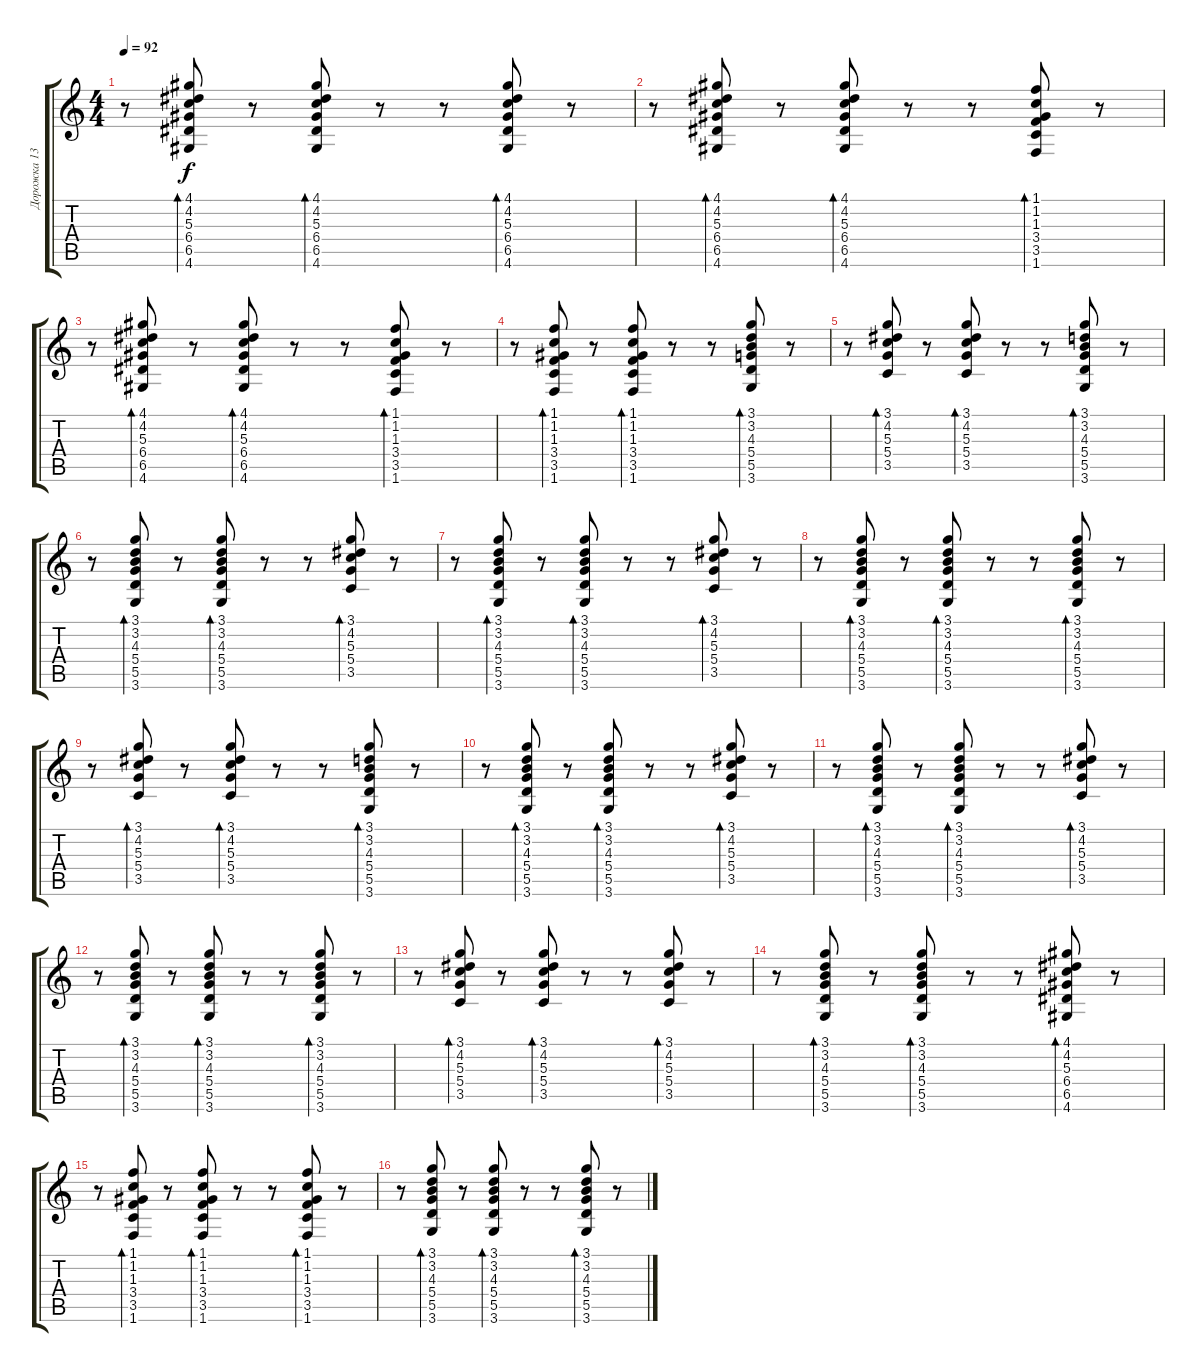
\track ("Дорожка 13" "Дорожка 13") {instrument electricguitarclean}
\staff {score tabs}
\tuning (E4 B3 G3 D3 A2 E2) {hide}
\ts (4 4)
\tempo 92
\clef g2
\ks c
r.8{dy f} (4.1 4.2 5.3 6.4 6.5 4.6).8{bd 60} r.8 (4.1 4.2 5.3 6.4 6.5 4.6).8{bd 60} r.8 r.8 (4.1 4.2 5.3 6.4 6.5 4.6).8{bd 60} r.8 |
r.8 (4.1 4.2 5.3 6.4 6.5 4.6).8{bd 60} r.8 (4.1 4.2 5.3 6.4 6.5 4.6).8{bd 60} r.8 r.8 (1.1 1.2 1.3 3.4 3.5 1.6).8{bd 60} r.8 |
r.8 (4.1 4.2 5.3 6.4 6.5 4.6).8{bd 60} r.8 (4.1 4.2 5.3 6.4 6.5 4.6).8{bd 60} r.8 r.8 (1.1 1.2 1.3 3.4 3.5 1.6).8{bd 60} r.8 |
r.8 (1.1 1.2 1.3 3.4 3.5 1.6).8{bd 60} r.8 (1.1 1.2 1.3 3.4 3.5 1.6).8{bd 60} r.8 r.8 (3.1 3.2 4.3 5.4 5.5 3.6).8{bd 60} r.8 |
r.8 (3.1 4.2 5.3 5.4 3.5).8{bd 60} r.8 (3.1 4.2 5.3 5.4 3.5).8{bd 60} r.8 r.8 (3.1 3.2 4.3 5.4 5.5 3.6).8{bd 60} r.8 |
r.8 (3.1 3.2 4.3 5.4 5.5 3.6).8{bd 60} r.8 (3.1 3.2 4.3 5.4 5.5 3.6).8{bd 60} r.8 r.8 (3.1 4.2 5.3 5.4 3.5).8{bd 60} r.8 |
r.8 (3.1 3.2 4.3 5.4 5.5 3.6).8{bd 60} r.8 (3.1 3.2 4.3 5.4 5.5 3.6).8{bd 60} r.8 r.8 (3.1 4.2 5.3 5.4 3.5).8{bd 60} r.8 |
r.8 (3.1 3.2 4.3 5.4 5.5 3.6).8{bd 60} r.8 (3.1 3.2 4.3 5.4 5.5 3.6).8{bd 60} r.8 r.8 (3.1 3.2 4.3 5.4 5.5 3.6).8{bd 60} r.8 |
r.8 (3.1 4.2 5.3 5.4 3.5).8{bd 60} r.8 (3.1 4.2 5.3 5.4 3.5).8{bd 60} r.8 r.8 (3.1 3.2 4.3 5.4 5.5 3.6).8{bd 60} r.8 |
r.8 (3.1 3.2 4.3 5.4 5.5 3.6).8{bd 60} r.8 (3.1 3.2 4.3 5.4 5.5 3.6).8{bd 60} r.8 r.8 (3.1 4.2 5.3 5.4 3.5).8{bd 60} r.8 |
r.8 (3.1 3.2 4.3 5.4 5.5 3.6).8{bd 60} r.8 (3.1 3.2 4.3 5.4 5.5 3.6).8{bd 60} r.8 r.8 (3.1 4.2 5.3 5.4 3.5).8{bd 60} r.8 |
r.8 (3.1 3.2 4.3 5.4 5.5 3.6).8{bd 60} r.8 (3.1 3.2 4.3 5.4 5.5 3.6).8{bd 60} r.8 r.8 (3.1 3.2 4.3 5.4 5.5 3.6).8{bd 60} r.8 |
r.8 (3.1 4.2 5.3 5.4 3.5).8{bd 60} r.8 (3.1 4.2 5.3 5.4 3.5).8{bd 60} r.8 r.8 (3.1 4.2 5.3 5.4 3.5).8{bd 60} r.8 |
r.8 (3.1 3.2 4.3 5.4 5.5 3.6).8{bd 60} r.8 (3.1 3.2 4.3 5.4 5.5 3.6).8{bd 60} r.8 r.8 (4.1 4.2 5.3 6.4 6.5 4.6).8{bd 60} r.8 |
r.8 (1.1 1.2 1.3 3.4 3.5 1.6).8{bd 60} r.8 (1.1 1.2 1.3 3.4 3.5 1.6).8{bd 60} r.8 r.8 (1.1 1.2 1.3 3.4 3.5 1.6).8{bd 60} r.8 |
r.8 (3.1 3.2 4.3 5.4 5.5 3.6).8{bd 60} r.8 (3.1 3.2 4.3 5.4 5.5 3.6).8{bd 60} r.8 r.8 (3.1 3.2 4.3 5.4 5.5 3.6).8{bd 60} r.8
